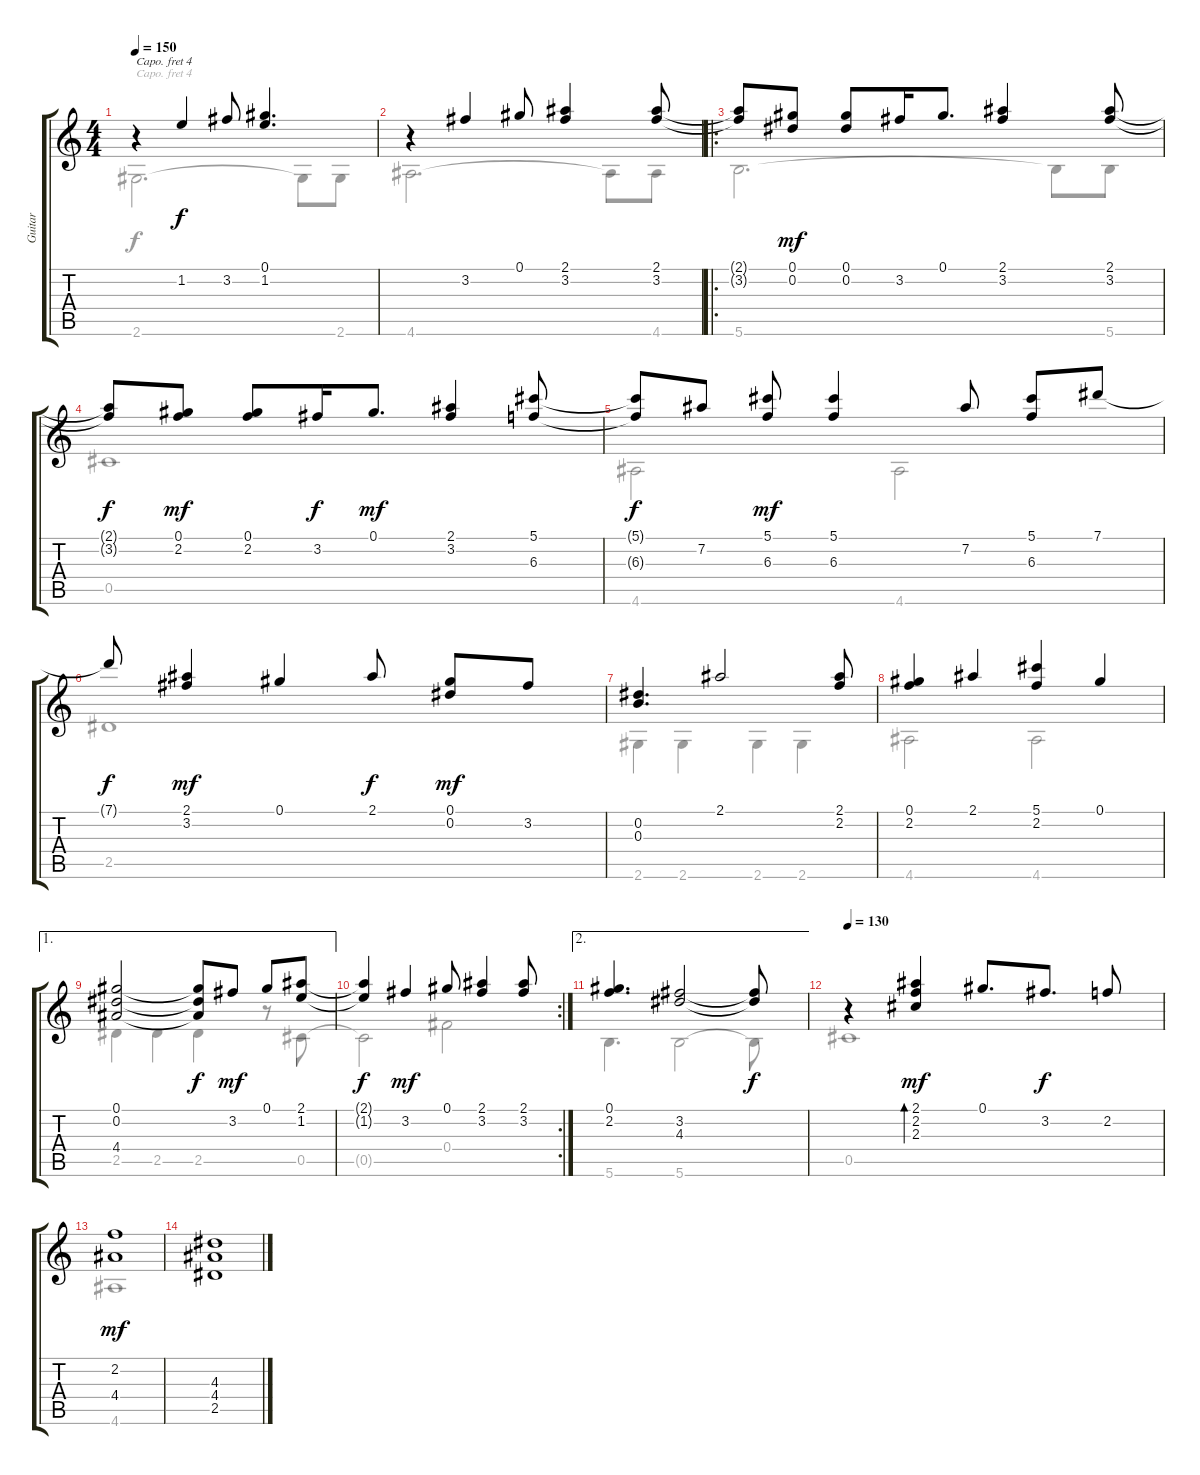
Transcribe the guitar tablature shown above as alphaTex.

\track ("Guitar" "Guitar") {instrument acousticguitarsteel}
\staff {score tabs}
\capo 4
\tuning (E4 B3 G3 D3 A2 D2) {hide}
\voice
\ts (4 4)
\tempo 150
\clef g2
\ks c
r.4{dy f} 1.2.4 3.2.8 (0.1 1.2).4{d} |
r.4 3.2.4 0.1.8 (2.1 3.2).4 (2.1 3.2).8 |
\ro
(2.1{t} 3.2{t}).8 (0.1 0.2).8{dy mf} (0.1 0.2).8 3.2.16 0.1.8{d} (2.1 3.2).4 (2.1 3.2).8 |
(2.1{t} 3.2{t}).8{dy f} (0.1 2.2).8{dy mf} (0.1 2.2).8 3.2.16{dy f} 0.1.8{d dy mf} (2.1 3.2).4 (5.1 6.3).8 |
(5.1{t} 6.3{t}).8{dy f} 7.2.8 (5.1 6.3).8{dy mf} (5.1 6.3).4 7.2.8 (5.1 6.3).8 7.1.8 |
7.1{t}.8{dy f} (2.1 3.2).4{dy mf} 0.1.4 2.1.8{dy f} (0.1 0.2).8{dy mf} 3.2.8 |
(0.2 0.3).4{d} 2.1.2 (2.1 2.2).8 |
(0.1 2.2).4 2.1.4 (5.1 2.2).4 0.1.4 |
\ae 1
(0.1 0.2 4.4).2 (0.1{t} 0.2{t} 4.4{t}).8{dy f} 3.2.8{dy mf} 0.1.8 (2.1 1.2).8 |
\rc 2
(2.1{t} 1.2{t}).4{dy f} 3.2.4{dy mf} 0.1.8 (2.1 3.2).4 (2.1 3.2).8 |
\ae 2
(0.1 2.2).4{d} (3.2 4.3).2 (3.2{t} 4.3{t}).8{dy f} |
\tempo 130
r.4 (2.1 2.2 2.3).4{bd 240 dy mf} 0.1.8{d} 3.2.8{d dy f} 2.2.8 |
(2.2 4.4).1{dy mf} |
(4.3 4.4 2.5).1
\voice
\clef g2
\ottava regular
\simile none
\ks c
2.6.2{d dy f} 2.6{t}.8 2.6.8 |
4.6.2{d} 4.6{t}.8 4.6.8 |
5.6.2{d} 5.6{t}.8 5.6.8 |
0.5.1 |
4.6.2 4.6.2 |
2.5.1 |
2.6.4 2.6.4 2.6.4 2.6.4 |
4.6.2 4.6.2 |
2.5.4 2.5.4 2.5.4 r.8 0.5.8 |
0.5{t}.2 0.4.2 |
5.6.4{d} 5.6.2 5.6{t}.8 |
0.5.1 |
4.6.1 |
